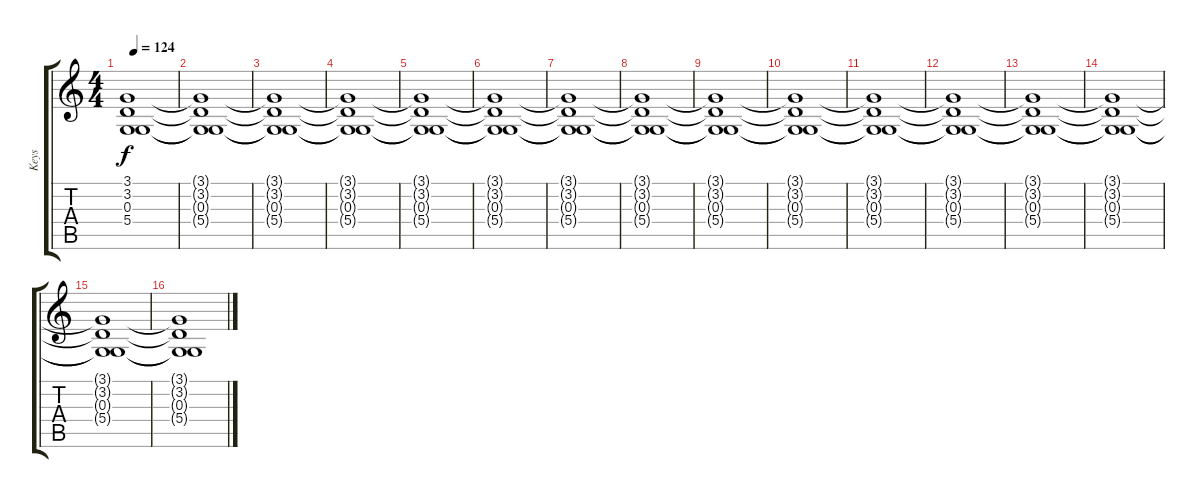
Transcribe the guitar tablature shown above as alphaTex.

\track ("Keys" "Keys") {instrument pad2warm}
\staff {score tabs}
\tuning (E4 B3 G3 D3 A2 E2) {hide}
\ts (4 4)
\tempo 124
\clef g2
\ks c
(3.1{t} 3.2{t} 0.3{t} 5.4{t}).1{dy f} |
(3.1{t} 3.2{t} 0.3{t} 5.4{t}).1 |
(3.1{t} 3.2{t} 0.3{t} 5.4{t}).1 |
(3.1{t} 3.2{t} 0.3{t} 5.4{t}).1 |
(3.1{t} 3.2{t} 0.3{t} 5.4{t}).1 |
(3.1{t} 3.2{t} 0.3{t} 5.4{t}).1 |
(3.1{t} 3.2{t} 0.3{t} 5.4{t}).1 |
(3.1{t} 3.2{t} 0.3{t} 5.4{t}).1 |
(3.1{t} 3.2{t} 0.3{t} 5.4{t}).1 |
(3.1{t} 3.2{t} 0.3{t} 5.4{t}).1 |
(3.1{t} 3.2{t} 0.3{t} 5.4{t}).1 |
(3.1{t} 3.2{t} 0.3{t} 5.4{t}).1 |
(3.1{t} 3.2{t} 0.3{t} 5.4{t}).1 |
(3.1{t} 3.2{t} 0.3{t} 5.4{t}).1 |
(3.1{t} 3.2{t} 0.3{t} 5.4{t}).1 |
(3.1{t} 3.2{t} 0.3{t} 5.4{t}).1
